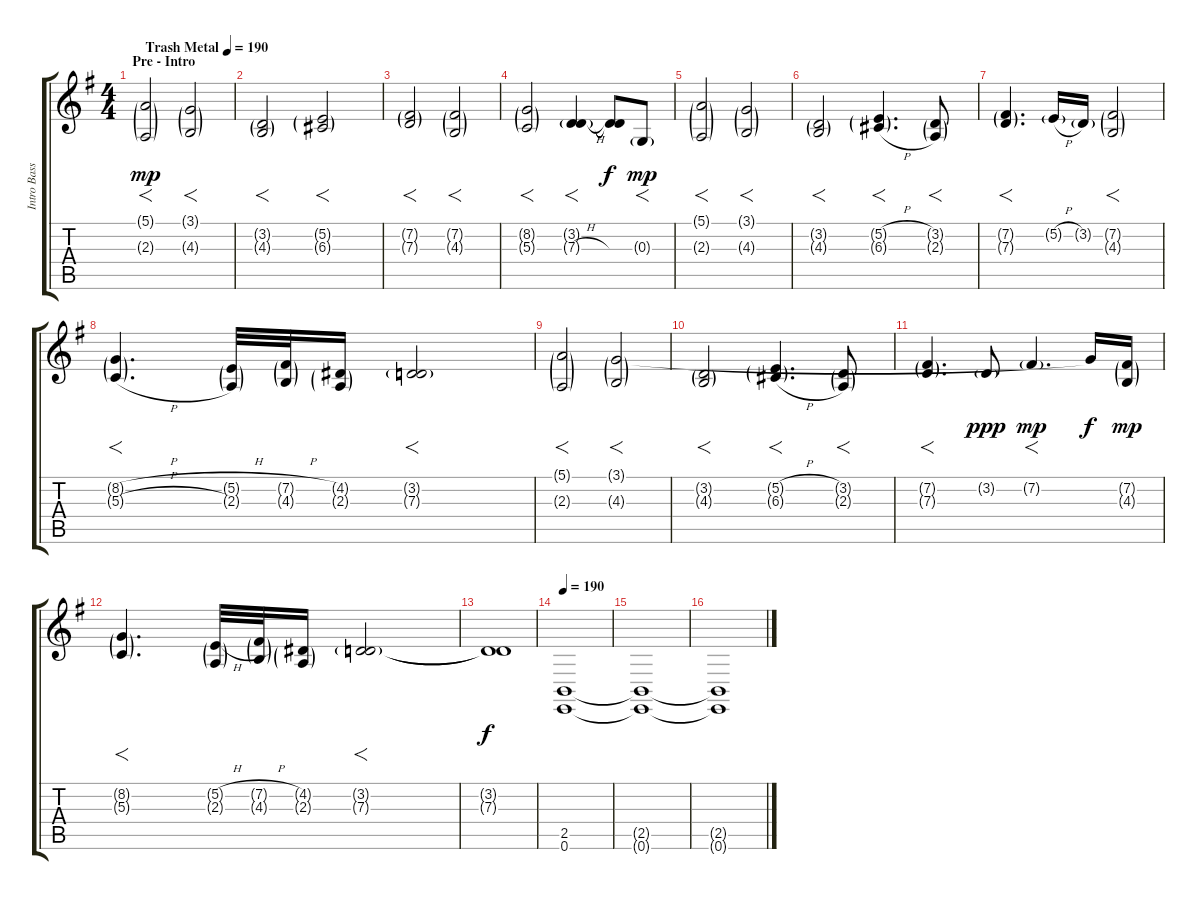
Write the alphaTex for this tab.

\track ("Intro Bass Synth II" "Intro Bass") {instrument fx8scifi}
\staff {score tabs}
\tuning (E4 B3 G3 D3 A2 E2) {hide}
\ts (4 4)
\section ("" "Pre - Intro")
\tempo (190 "Trash Metal")
\tempo 56
\tempo (190 "Trash Metal")
\clef g2
\ks eminor
(5.1{g} 2.3{g}).2{f dy mp volume 3 instrument fx8scifi} (3.1{g} 4.3{g}).2{f volume 7} |
(3.2{g} 4.3{g}).2{f volume 11} (5.2{g} 6.3{g}).2{f} |
(7.2{g} 7.3{g}).2{f} (7.2{g} 4.3{g}).2{f} |
(8.2{g} 5.3{g}).2{f} (3.2{g} 7.3{h g}).4{f} (3.2{t} 7.3{t}).8{dy f} 0.3{g}.8{f dy mp} |
(5.1{g} 2.3{g}).2{f} (3.1{g} 4.3{g}).2{f} |
(3.2{g} 4.3{g}).2{f} (5.2{h g} 6.3{h g}).4{f d} (3.2{g} 2.3{g}).8{f} |
(7.2{g} 7.3{g}).4{f d} 5.2{h g}.16 3.2{g}.16 (7.2{g} 4.3{g}).2{f} |
(8.2{h g} 5.3{h g}).4{f d} (5.2{h g} 2.3{g}).32 (7.2{h g} 4.3{g}).32 (4.2{g} 2.3{g}).16 (3.2{g} 7.3{g}).2{f} |
(5.1{g} 2.3{g}).2{f} (3.1{g} 4.3{g}).2{f} |
(3.2{g} 4.3{g}).2{f} (5.2{h g} 6.3{h g}).4{f d} (3.2{g} 2.3{g}).8{f} |
(7.2{g} 7.3{g}).4{f d} 3.2{g}.8{dy ppp} 7.2{g}.4{f d dy mp} 3.1{t}.16{dy f} (7.2{g} 4.3{g}).16{dy mp} |
(8.2{g} 5.3{g}).4{f d} (5.2{h g} 2.3{g}).32 (7.2{h g} 4.3{g}).32 (4.2{g} 2.3{g}).16 (3.2{g} 7.3{g}).2{f} |
(3.2{t} 7.3{t}).1{dy f} |
\tempo 190
(2.5 0.6).1{volume 16 instrument overdrivenguitar} |
(2.5{t} 0.6{t}).1 |
(2.5{t} 0.6{t}).1{volume 14}
